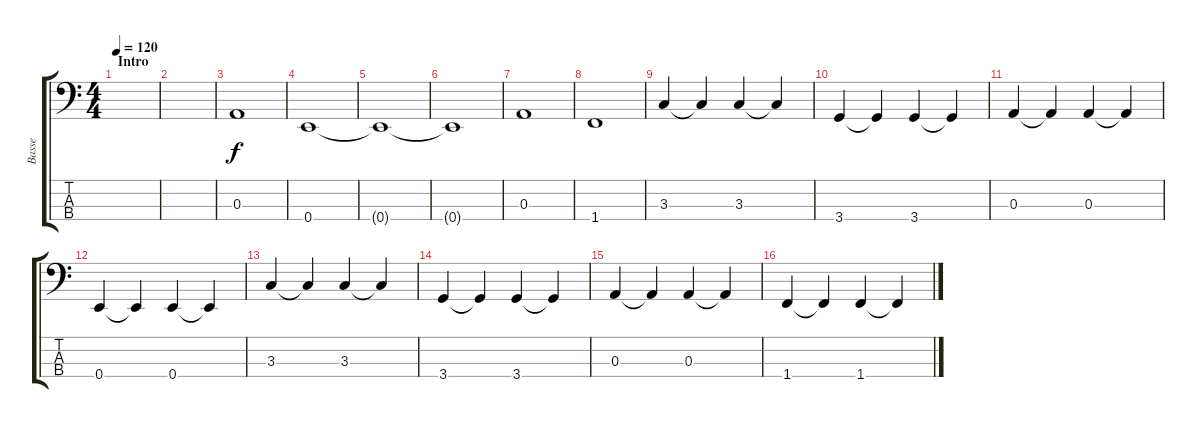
\track ("Basse" "Basse") {instrument electricbassfinger}
\staff {score tabs}
\tuning (G2 D2 A1 E1) {hide}
\ts (4 4)
\section ("" "Intro")
\tempo 120
\clef f4
\ks c
|
|
0.3.1 |
0.4.1 |
0.4{t}.1 |
0.4{t}.1 |
0.3.1 |
1.4.1 |
3.3.4 3.3{t}.4 3.3.4 3.3{t}.4 |
3.4.4 3.4{t}.4 3.4.4 3.4{t}.4 |
0.3.4 0.3{t}.4 0.3.4 0.3{t}.4 |
0.4.4 0.4{t}.4 0.4.4 0.4{t}.4 |
3.3.4 3.3{t}.4 3.3.4 3.3{t}.4 |
3.4.4 3.4{t}.4 3.4.4 3.4{t}.4 |
0.3.4 0.3{t}.4 0.3.4 0.3{t}.4 |
1.4.4 1.4{t}.4 1.4.4 1.4{t}.4
